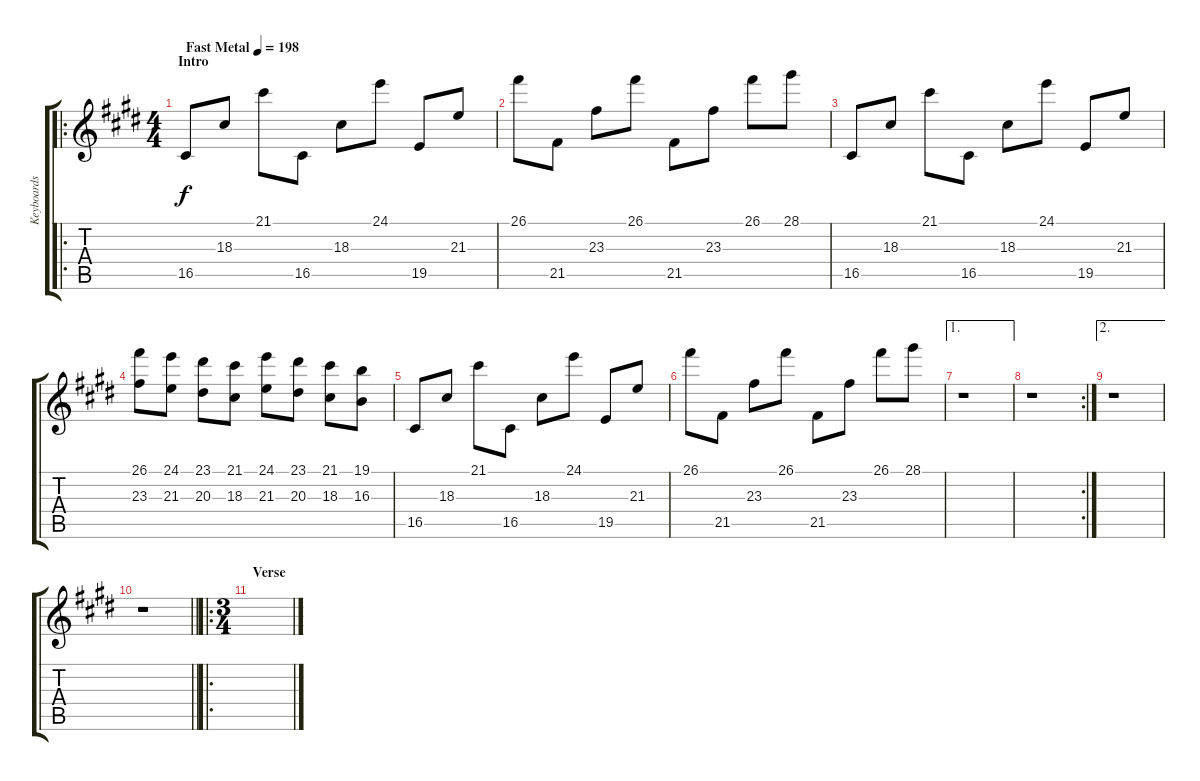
\track ("Keyboards" "Keyboards") {instrument stringensemble1}
\staff {score tabs}
\tuning (E4 B3 G3 D3 A2 E2) {hide}
\ro
\ts (4 4)
\section ("" "Intro")
\tempo (198 "Fast Metal")
\clef g2
\ks e
16.5.8{dy f instrument stringensemble1} 18.3.8 21.1.8 16.5.8 18.3.8 24.1.8 19.5.8 21.3.8 |
26.1.8 21.5.8 23.3.8 26.1.8 21.5.8 23.3.8 26.1.8 28.1.8 |
16.5.8 18.3.8 21.1.8 16.5.8 18.3.8 24.1.8 19.5.8 21.3.8 |
(26.1 23.3).8 (24.1 21.3).8 (23.1 20.3).8 (21.1 18.3).8 (24.1 21.3).8 (23.1 20.3).8 (21.1 18.3).8 (19.1 16.3).8 |
16.5.8 18.3.8 21.1.8 16.5.8 18.3.8 24.1.8 19.5.8 21.3.8 |
26.1.8 21.5.8 23.3.8 26.1.8 21.5.8 23.3.8 26.1.8 28.1.8 |
\ae 1
r.1 |
\rc 2
r.1 |
\ae 2
r.1 |
\barLineRight lightlight
r.1 |
\ro
\ts (3 4)
\section ("" "Verse")
